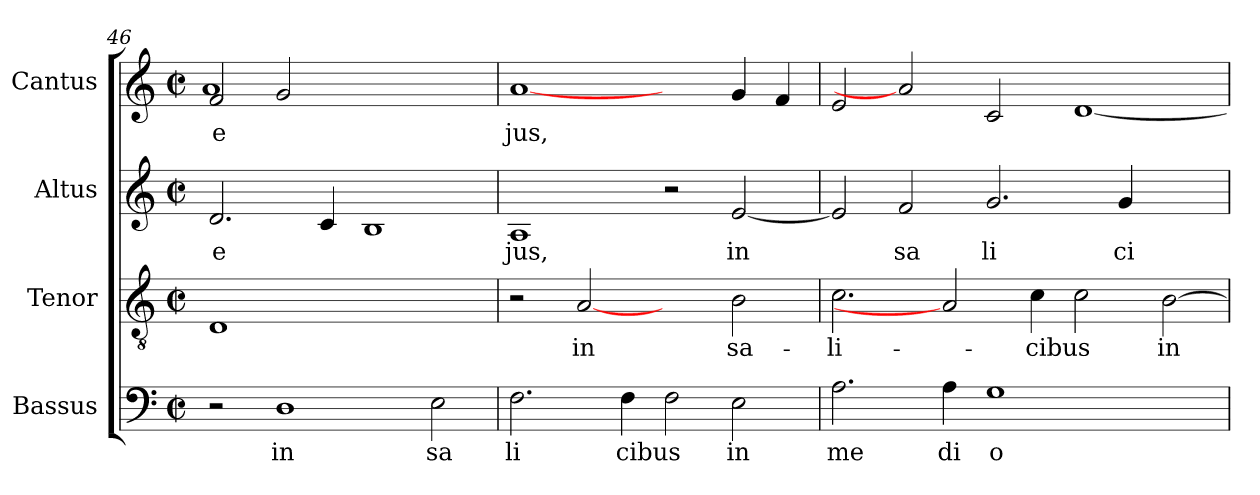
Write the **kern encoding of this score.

**kern	**text	**kern	**text	**kern	**text	**kern	**text
*part4	*part4	*part3	*part3	*part2	*part2	*part1	*part1
*staff4	*staff4	*staff3	*staff3	*staff2	*staff2	*staff1	*staff1
*I"Bassus	*	*I"Tenor	*	*I"Altus	*	*I"Cantus	*
*clefF4	*	*clefGv2	*	*clefG2	*	*clefG2	*
*M2/2	*	*M2/2	*	*M2/2	*	*M2/2	*
*met(c|)	*	*met(c|)	*	*met(c|)	*	*met(c|)	*
=46	=46	=46	=46	=46	=46	=46	=46
!	!	!	!	!	!LO:LY:b:cj	!	!LO:LY:b:cj
*	*	*	*	*	*	*^	*
!	!	!	!	!	!	!	!	!LO:LY:b:rj
2r	.	1D	.	2.d/	e	2f/	1a	e
!	!LO:LY:b:cj	!	!	!	!	!	!	!
1D	in	.	.	.	.	2g/	.	.
.	.	.	.	4c/	.	.	.	.
.	.	1ryy	.	1B	.	1ryy	1ryy	.
!	!LO:LY:b:cj	!	!	!	!	!	!	!
2E\	sa	.	.	.	.	.	.	.
*	*	*	*	*	*	*v	*v	*
!!LO:LB:g=z
=47	=47	=47	=47	=47	=47	=47	=47
!	!LO:LY:b:cj	!	!	!	!LO:LY:b:cj	!	!LO:LY:b:cj
2.F\	li	2r	.	1A	jus,	[1a	jus,
!	!	!	!LO:LY:b:cj	!	!	!	!
.	.	[2A	in	.	.	.	.
!	!LO:LY:b	!	!	!	!	!	!
4F\	cibus	.	.	.	.	.	.
2F\	.	2ryy	.	2r	.	2ryy	.
!	!LO:LY:b:cj	!	!LO:LY:b:cj	!	!LO:LY:b:cj	!	!
2E\	in	2B\	sa-	[<2e/	in	4g/	.
.	.	.	.	.	.	4f/	.
=48	=48	=48	=48	=48	=48	=48	=48
!	!LO:LY:b:cj	!	!LO:LY:b:cj	!	!	!	!
2.A\	me	2.c\	-li-	2e/]	.	2e/	.
!	!	!	!	!	!LO:LY:b:cj	!	!
.	.	.	.	2f/	sa	2a]	.
!	!LO:LY:b:cj	!	!	!	!	!	!
4A\	di	2A]	.	.	.	.	.
!	!LO:LY:b:rj	!	!	!	!LO:LY:b:cj	!	!
1G	o	.	.	2.g/	li	2c/	.
!	!	!	!LO:LY:b	!	!	!	!
.	.	4c\	-cibus	.	.	.	.
.	.	2c\	.	.	.	[<1d	.
!	!	!	!	!	!LO:LY:b:cj	!	!
.	.	.	.	4g/	ci	.	.
!	!	!	!LO:LY:b:cj	!	!	!	!
2ryy	.	[>2B\	in	2ryy	.	.	.
=	=	=	=	=	=	=	=
*-	*-	*-	*-	*-	*-	*-	*-
